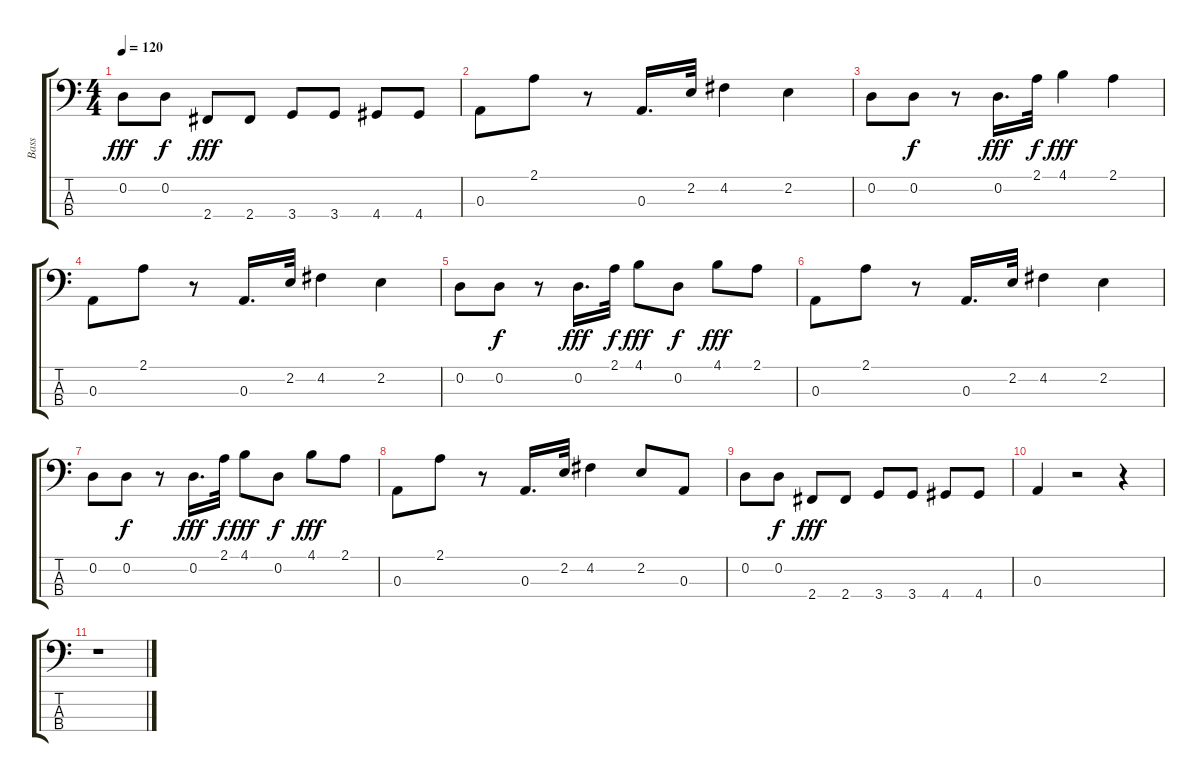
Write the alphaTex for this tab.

\track ("Bass" "Bass") {instrument electricbassfinger}
\staff {score tabs}
\tuning (G2 D2 A1 E1) {hide}
\ts (4 4)
\tempo 120
\clef f4
\ks c
0.2.8{dy fff} 0.2.8{dy f} 2.4.8{dy fff} 2.4.8 3.4.8 3.4.8 4.4.8 4.4.8 |
0.3.8 2.1.8 r.8 0.3.16{d} 2.2.32 4.2.4 2.2.4 |
0.2.8 0.2.8{dy f} r.8 0.2.16{d dy fff} 2.1.32{dy f} 4.1.4{dy fff} 2.1.4 |
0.3.8 2.1.8 r.8 0.3.16{d} 2.2.32 4.2.4 2.2.4 |
0.2.8 0.2.8{dy f} r.8 0.2.16{d dy fff} 2.1.32{dy f} 4.1.8{dy fff} 0.2.8{dy f} 4.1.8{dy fff} 2.1.8 |
0.3.8 2.1.8 r.8 0.3.16{d} 2.2.32 4.2.4 2.2.4 |
0.2.8 0.2.8{dy f} r.8 0.2.16{d dy fff} 2.1.32{dy f} 4.1.8{dy fff} 0.2.8{dy f} 4.1.8{dy fff} 2.1.8 |
0.3.8 2.1.8 r.8 0.3.16{d} 2.2.32 4.2.4 2.2.8 0.3.8 |
0.2.8 0.2.8{dy f} 2.4.8{dy fff} 2.4.8 3.4.8 3.4.8 4.4.8 4.4.8 |
0.3.4 r.2 r.4 |
r.1
